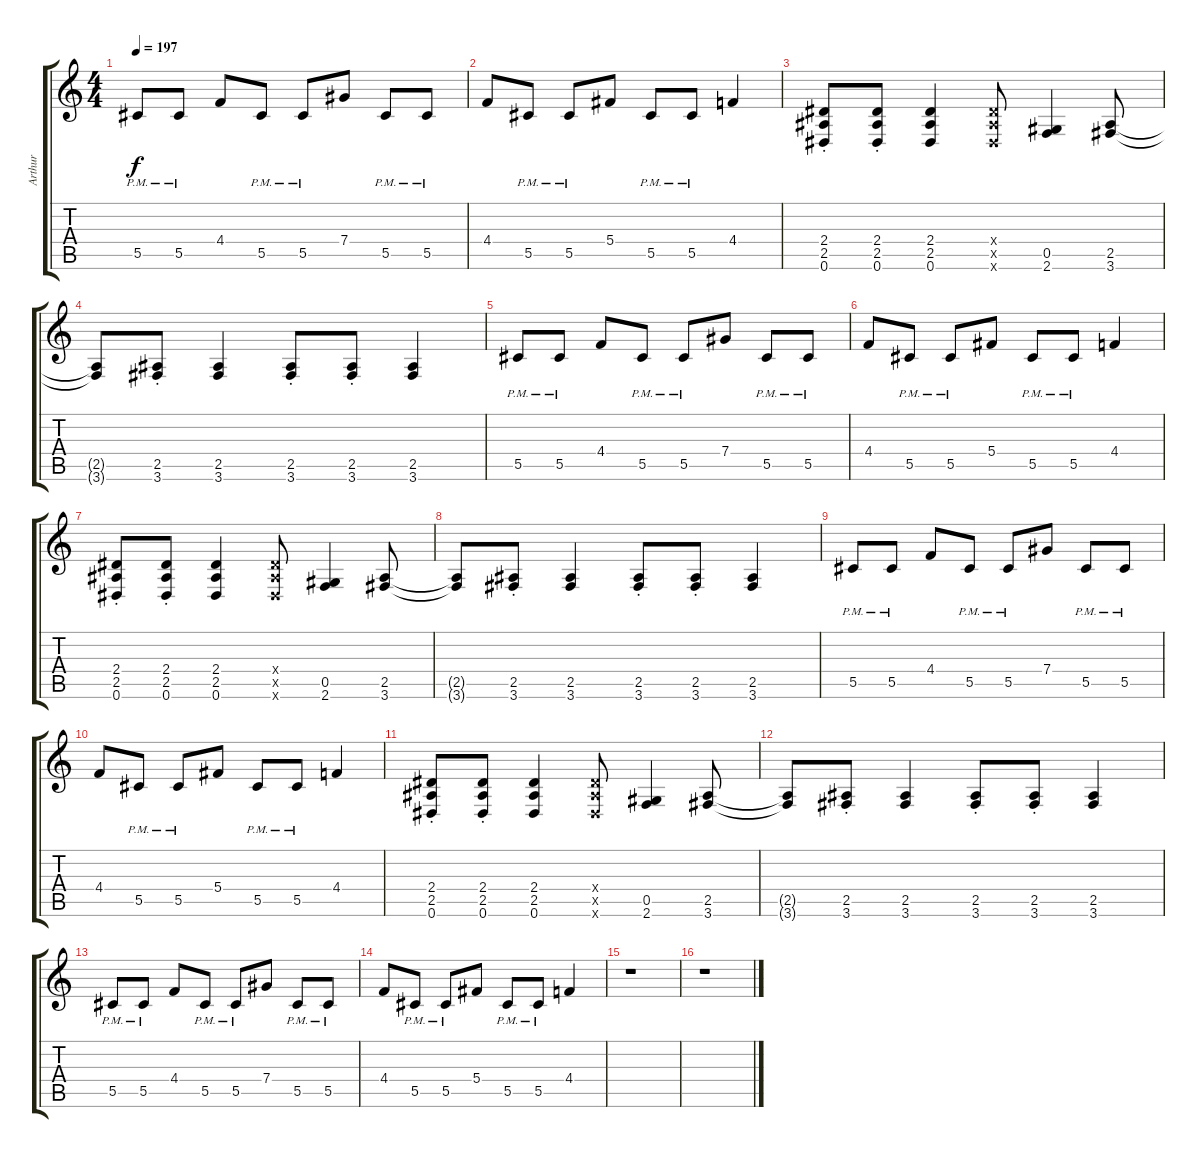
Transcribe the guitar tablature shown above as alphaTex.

\track ("Arthur" "Arthur") {instrument distortionguitar}
\staff {score tabs}
\tuning (Eb4 Bb3 Gb3 Db3 Ab2 Eb2) {hide}
\ts (4 4)
\tempo 197
\clef g2
\ks c
5.5{pm}.8{dy f instrument overdrivenguitar} 5.5{pm}.8 4.4.8 5.5{pm}.8 5.5{pm}.8 7.4.8 5.5{pm}.8 5.5{pm}.8 |
4.4.8 5.5{pm}.8 5.5{pm}.8 5.4.8 5.5{pm}.8 5.5{pm}.8 4.4.4 |
(2.4{st} 2.5{st} 0.6).8{instrument distortionguitar} (2.4{st} 2.5{st} 0.6{st}).8 (2.4 2.5 0.6).4 (2.4{x} 2.5{x} 0.6{x}).8 (0.5 2.6).4 (2.5 3.6).8 |
(2.5{t} 3.6{t}).8 (2.5{st} 3.6{st}).8 (2.5 3.6).4 (2.5{st} 3.6{st}).8 (2.5{st} 3.6{st}).8 (2.5 3.6).4 |
5.5{pm}.8{instrument overdrivenguitar} 5.5{pm}.8 4.4.8 5.5{pm}.8 5.5{pm}.8 7.4.8 5.5{pm}.8 5.5{pm}.8 |
4.4.8 5.5{pm}.8 5.5{pm}.8 5.4.8 5.5{pm}.8 5.5{pm}.8 4.4.4 |
(2.4{st} 2.5{st} 0.6).8{instrument distortionguitar} (2.4{st} 2.5{st} 0.6{st}).8 (2.4 2.5 0.6).4 (2.4{x} 2.5{x} 0.6{x}).8 (0.5 2.6).4 (2.5 3.6).8 |
(2.5{t} 3.6{t}).8 (2.5{st} 3.6{st}).8 (2.5 3.6).4 (2.5{st} 3.6{st}).8 (2.5{st} 3.6{st}).8 (2.5 3.6).4 |
5.5{pm}.8{instrument overdrivenguitar} 5.5{pm}.8 4.4.8 5.5{pm}.8 5.5{pm}.8 7.4.8 5.5{pm}.8 5.5{pm}.8 |
4.4.8 5.5{pm}.8 5.5{pm}.8 5.4.8 5.5{pm}.8 5.5{pm}.8 4.4.4 |
(2.4{st} 2.5{st} 0.6).8{instrument distortionguitar} (2.4{st} 2.5{st} 0.6{st}).8 (2.4 2.5 0.6).4 (2.4{x} 2.5{x} 0.6{x}).8 (0.5 2.6).4 (2.5 3.6).8 |
(2.5{t} 3.6{t}).8 (2.5{st} 3.6{st}).8 (2.5 3.6).4 (2.5{st} 3.6{st}).8 (2.5{st} 3.6{st}).8 (2.5 3.6).4 |
5.5{pm}.8{instrument overdrivenguitar} 5.5{pm}.8 4.4.8 5.5{pm}.8 5.5{pm}.8 7.4.8 5.5{pm}.8 5.5{pm}.8 |
4.4.8 5.5{pm}.8 5.5{pm}.8 5.4.8 5.5{pm}.8 5.5{pm}.8 4.4.4 |
r.1 |
r.1
